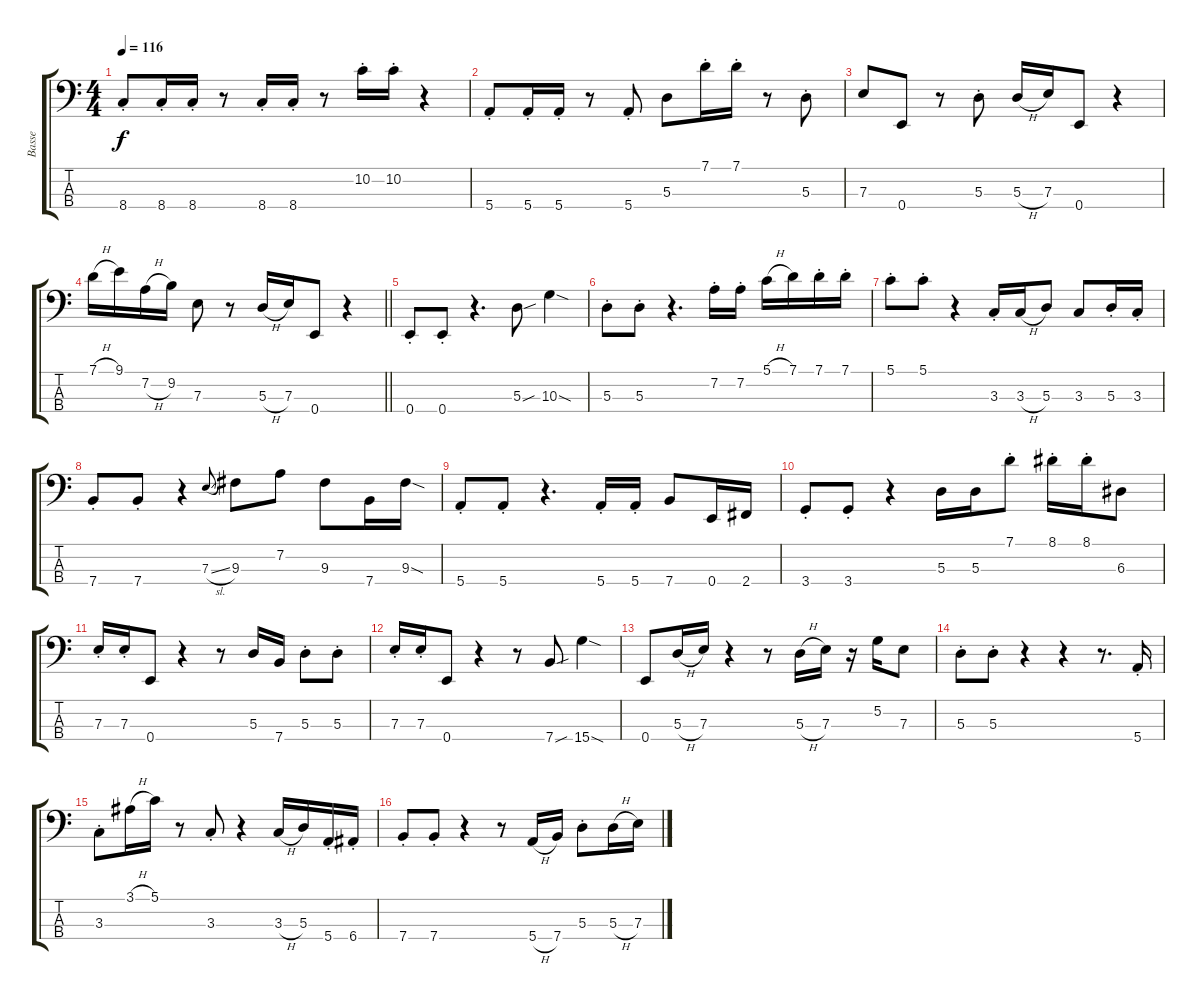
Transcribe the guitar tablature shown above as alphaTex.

\track ("Basse" "Basse") {instrument electricbassfinger}
\staff {score tabs}
\tuning (G2 D2 A1 E1) {hide}
\ts (4 4)
\tempo 116
\clef f4
\ks c
8.4{st}.8{dy f} 8.4{st}.16 8.4{st}.16 r.8 8.4{st}.16 8.4{st}.16 r.8 10.2{st}.16 10.2{st}.16 r.4 |
5.4{st}.8 5.4{st}.16 5.4{st}.16 r.8 5.4{st}.8 5.3.8 7.1{st}.16 7.1{st}.16 r.8 5.3{st}.8 |
7.3.8 0.4.8 r.8 5.3{st}.8 5.3{h}.16 7.3.16 0.4.8 r.4 |
\barLineRight lightlight
7.1{h}.16 9.1.16 7.2{h}.16 9.2.16 7.3.8 r.8 5.3{h}.16 7.3.16 0.4.8 r.4 |
0.4{st}.8 0.4{st}.8 r.4{d} 5.3{sou}.8 10.3{sod}.4 |
5.3{st}.8 5.3{st}.8 r.4{d} 7.2{st}.16 7.2{st}.16 5.1{h}.16 7.1.16 7.1{st}.16 7.1{st}.16 |
5.1{st}.8 5.1{st}.8 r.4 3.3{st}.16 3.3{h}.16 5.3.8 3.3.8 5.3{st}.16 3.3{st}.16 |
7.4{st}.8 7.4{st}.8 r.4 7.3{sl}.8{gr onbeat} 9.3.8 7.2.8 9.3.8 7.4.16 9.3{sod}.16 |
5.4{st}.8 5.4{st}.8 r.4{d} 5.4{st}.16 5.4{st}.16 7.4.8 0.4.16 2.4.16 |
3.4{st}.8 3.4{st}.8 r.4 5.3.16 5.3.16 7.1{st}.8 8.1{st}.16 8.1{st}.16 6.3.8 |
7.3{st}.16 7.3{st}.16 0.4.8 r.4 r.8 5.3.16 7.4.16 5.3{st}.8 5.3{st}.8 |
7.3{st}.16 7.3{st}.16 0.4.8 r.4 r.8 7.4{sou}.8 15.4{sod}.4 |
0.4.8 5.3{h}.16 7.3.16 r.4 r.8 5.3{h}.16 7.3.16 r.16 5.2.16 7.3.8 |
5.3{st}.8 5.3{st}.8 r.4 r.4 r.8{d} 5.4{st}.16 |
3.3{st}.8 3.1{h}.16 5.1.16 r.8 3.3{st}.8 r.4 3.3{h}.16 5.3.16 5.4{st}.16 6.4{st}.16 |
7.4{st}.8 7.4{st}.8 r.4 r.8 5.4{h}.16 7.4.16 5.3{st}.8 5.3{h}.16 7.3.16
